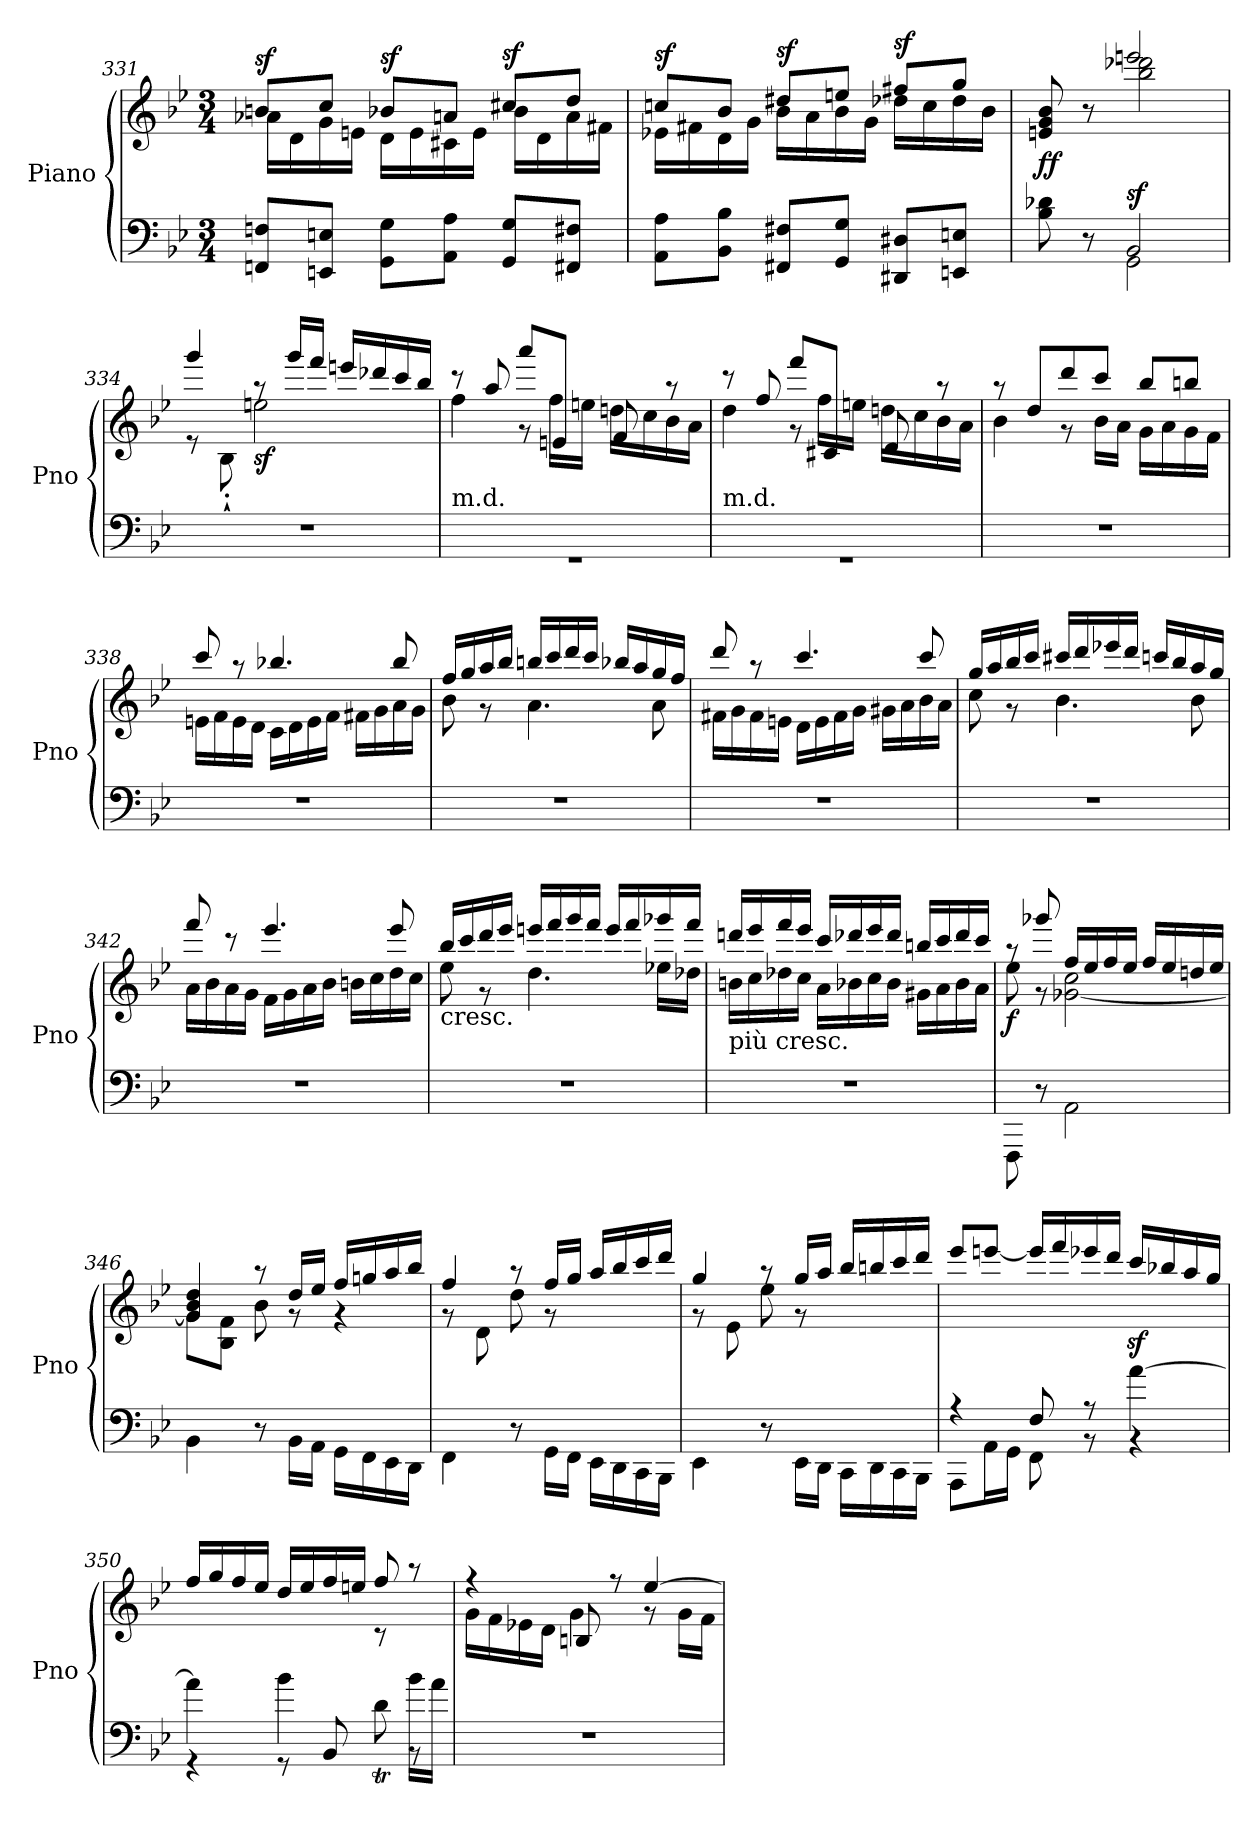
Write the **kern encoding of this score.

**kern	**kern	**dynam
*part1	*part1	*part1
*staff2	*staff1	*staff1/2
*I"Piano	*	*
*I'Pno	*	*
*clefF4	*clefG2	*
*k[b-e-]	*k[b-e-]	*
*B-:	*B-:	*
*M3/4	*M3/4	*
=331	=331	=331
*	*^	*
!	!	!	!LO:DY:a
8FFn/ 8Fn/L	8bn/L	16a-X\LL	sf
.	.	16d\	.
8EEn/ 8En/J	8cc/J	16g\	.
.	.	16en\JJ	.
!	!	!	!LO:DY:a
8GG\ 8G\L	8b-X/L	16d\LL	sf
.	.	16e\	.
8AA\ 8A\J	8an/J	16c#X\	.
.	.	16e\JJ	.
!	!	!	!LO:DY:a
8GG/ 8G/L	8cc#X/L	16b-\LL	sf
.	.	16d\	.
8FF#X/ 8F#X/J	8dd/J	16a\	.
.	.	16f#X\JJ	.
!!LO:LB:g=z	!!
=332	=332	=332	=332
!	!	!	!LO:DY:a
8AA\ 8A\L	8ccn/L	16e-X\LL	sf
.	.	16f#X\	.
8BB-\ 8B-\J	8b-/J	16d\	.
.	.	16g\JJ	.
!	!	!	!LO:DY:a
8FF#X/ 8F#X/L	8dd#X/L	16b-\LL	sf
.	.	16a\	.
8GG/ 8G/J	8een/J	16b-\	.
.	.	16g\JJ	.
!	!	!	!LO:DY:a
8DD#X/ 8D#X/L	8ff#X/L	16dd-X\LL	sf
.	.	16cc\	.
8EEn/ 8En/J	8gg/J	16dd-\	.
.	.	16b-\JJ	.
=333	=333	=333	=333
*^	*	*	*
!	!	!	!	!LO:DY:b
8B-\ 8d-X\	4ryy	8en/ 8g/ 8b-/	4ryy	ff
8r	.	8r	.	.
!	!	!	!	!LO:DY:a=2
2BB-/	2GG\	2eeen/	2bb-\ 2ddd-X\	sf
*v	*v	*	*	*
=334	=334	=334	=334
2.r	4ggg/	8re	.
.	.	8B-'`\	.
!	!	!	!LO:DY:b
.	8raa	2een\	sf
.	16ggg/LL	.	.
.	16fff/JJ	.	.
.	16eeen/LL	.	.
.	16ddd-X/	.	.
.	16ccc/	.	.
.	16bb-/JJ	.	.
!!LO:LB:g=z	!!
=335	=335	=335	=335
!LO:TX:a:t=m.d.	!	!	!
2.rGG	8rccc	4ff\	.
.	8aa/	.	.
.	8aaa/L	8rg	.
.	8en/J	16ff\LL	.
.	.	16een\JJ	.
.	8f/	16ddn\LL	.
.	.	16cc\	.
.	8raa	16b-\	.
.	.	16a\JJ	.
=336	=336	=336	=336
!LO:TX:a:t=m.d.	!	!	!
2.rGG	8rccc	4dd\	.
.	8ff/	.	.
.	8fff/L	8rg	.
.	8c#X/J	16ff\LL	.
.	.	16een\JJ	.
.	8d/	16ddn\LL	.
.	.	16cc\	.
.	8raa	16b-\	.
.	.	16a\JJ	.
=337	=337	=337	=337
2.r	8raa	4b-\	.
.	8dd/L	.	.
.	8ddd/	8rg	.
.	8ccc/J	16b-\LL	.
.	.	16a\JJ	.
.	8bb-/L	16g\LL	.
.	.	16a\	.
.	8bbn/J	16g\	.
.	.	16f\JJ	.
!!LO:LB:g=z	!!
=338	=338	=338	=338
2.r	8ccc/	16en\LL	.
.	.	16f\	.
.	8raa	16e\	.
.	.	16d\JJ	.
.	4.bb-X/	16c\LL	.
.	.	16d\	.
.	.	16e\	.
.	.	16f\JJ	.
.	.	16f#X\LL	.
.	.	16g\	.
.	8bb-/	16a\	.
.	.	16g\JJ	.
=339	=339	=339	=339
2.r	16ff/LL	8b-\	.
.	16gg/	.	.
.	16aa/	8rg	.
.	16bb-/JJ	.	.
.	16bbn/LL	4.a\	.
.	16ccc/	.	.
.	16ddd/	.	.
.	16ccc/JJ	.	.
.	16bb-X/LL	.	.
.	16aa/	.	.
.	16gg/	8a\	.
.	16ff/JJ	.	.
=340	=340	=340	=340
2.r	8ddd/	16f#X\LL	.
.	.	16g\	.
.	8raa	16f#\	.
.	.	16en\JJ	.
.	4.ccc/	16d\LL	.
.	.	16e\	.
.	.	16f#\	.
.	.	16g\JJ	.
.	.	16g#X\LL	.
.	.	16a\	.
.	8ccc/	16b-\	.
.	.	16a\JJ	.
!!LO:LB:g=z	!!
=341	=341	=341	=341
2.r	16gg/LL	8cc\	.
.	16aa/	.	.
.	16bb-/	8rg	.
.	16ccc/JJ	.	.
.	16ccc#X/LL	4.b-\	.
.	16ddd/	.	.
.	16eee-X/	.	.
.	16ddd/JJ	.	.
.	16cccn/LL	.	.
.	16bb-/	.	.
.	16aa/	8b-\	.
.	16gg/JJ	.	.
=342	=342	=342	=342
2.r	8fff/	16a\LL	.
.	.	16b-\	.
.	8rccc	16a\	.
.	.	16g\JJ	.
.	4.eee-/	16f\LL	.
.	.	16g\	.
.	.	16a\	.
.	.	16b-\JJ	.
.	.	16bn\LL	.
.	.	16cc\	.
.	8eee-/	16dd\	.
.	.	16cc\JJ	.
!!LO:LB:g=z	!!
=343	=343	=343	=343
!	!LO:TX:b:t=cresc.	!	!
2.r	16bb-/LL	8ee-\	.
.	16ccc/	.	.
.	16ddd/	8r	.
.	16eee-/JJ	.	.
.	16eeen/LL	4.dd\	.
.	16fff/	.	.
.	16ggg/	.	.
.	16fff/JJ	.	.
.	16eee/LL	.	.
.	16fff/	.	.
.	16ggg-X/	16ee-X\LL	.
.	16fff/JJ	16dd-X\JJ	.
=344	=344	=344	=344
!	!LO:TX:b:t=più cresc.	!	!
2.r	16dddn/LL	16bn\LL	.
.	16eee-/	16cc\	.
.	16fff/	16dd-X\	.
.	16eee-/JJ	16cc\JJ	.
.	16ccc/LL	16a\LL	.
.	16ddd-X/	16b-X\	.
.	16eee-/	16cc\	.
.	16ddd-/JJ	16b-\JJ	.
.	16bbn/LL	16g#X\LL	.
.	16ccc/	16a\	.
.	16ddd-/	16b-\	.
.	16ccc/JJ	16a\JJ	.
!!LO:PB:g=z	!!
=345	=345	=345	=345
!	!	!	!LO:DY:b
8FFF\	8raa	8ee-\	f
8r	8ggg-X/	8r	.
2AA\	16ff/LL	[2g-X\ 2cc\	.
.	16ee-/	.	.
.	16ff/	.	.
.	16ee-/JJ	.	.
.	16ff/LL	.	.
.	16ee-/	.	.
.	16ddn/	.	.
.	16ee-/JJ	.	.
=346	=346	=346	=346
4BB-\	4g/ 4b-/ 4dd/	8g-\L]	.
.	.	8B-\ 8f\J	.
8r	8raa	8b-\	.
16BB-\LL	16dd/LL	8rg	.
16AA\JJ	16ee-/JJ	.	.
16GG\LL	16ff/LL	4rg	.
16FF\	16ggn/	.	.
16EE-\	16aa/	.	.
16DD\JJ	16bb-/JJ	.	.
=347	=347	=347	=347
4FF\	4ff/	8rg	.
.	.	8d\	.
8r	8raa	8dd\	.
16GG\LL	16ff/LL	8rg	.
16FF\JJ	16gg/JJ	.	.
16EE-\LL	16aa/LL	4ryy	.
16DD\	16bb-/	.	.
16CC\	16ccc/	.	.
16BBB-\JJ	16ddd/JJ	.	.
=348	=348	=348	=348
4EE-\	4gg/	8rg	.
.	.	8e-\	.
8r	8raa	8ee-\	.
16EE-\LL	16gg/LL	8rg	.
16DD\JJ	16aa/JJ	.	.
16CC\LL	16bb-/LL	4ryy	.
16DD\	16bbn/	.	.
16CC\	16ccc/	.	.
16BBB-\JJ	16ddd/JJ	.	.
*	*v	*v	*
!!LO:LB:g=z
=349	=349	=349
*^	*	*
4rA	8AAA\L	8eee-/L	.
.	16AA\L	[8eeen/J	.
.	16GG\JJ	.	.
8F/	8FF\	16eee/LL]	.
.	.	16fff/	.
8rA	8rBB	16eee-X/	.
.	.	16ddd/JJ	.
[4a\	4rBB	16cccz</LL	.
.	.	16bb-X/	.
.	.	16aa/	.
.	.	16gg/JJ	.
=350	=350	=350	=350
4a\]	4r	16ff/LL	.
.	.	16gg/	.
.	.	16ff/	.
.	.	16ee-/JJ	.
4b-\	8r	16dd/LL	.
.	.	16ee-/	.
.	8BB-/	16ff/	.
.	.	16een/JJ	.
8rccc	8dt\	8ff/	.
16b-\LL	8r	8raa	.
16a\JJ	.	.	.
*v	*v	*	*
=351	=351	=351
*	*^	*
2.r	4rff	16g\LL	.
.	.	16f\	.
.	.	16e-X\	.
.	.	16d\JJ	.
.	8Bn/	4g\	.
.	8rff	.	.
.	[4ee-/	8rg	.
.	.	16g\LL	.
.	.	16f\JJ	.
*	*v	*v	*
=	=	=
*-	*-	*-
